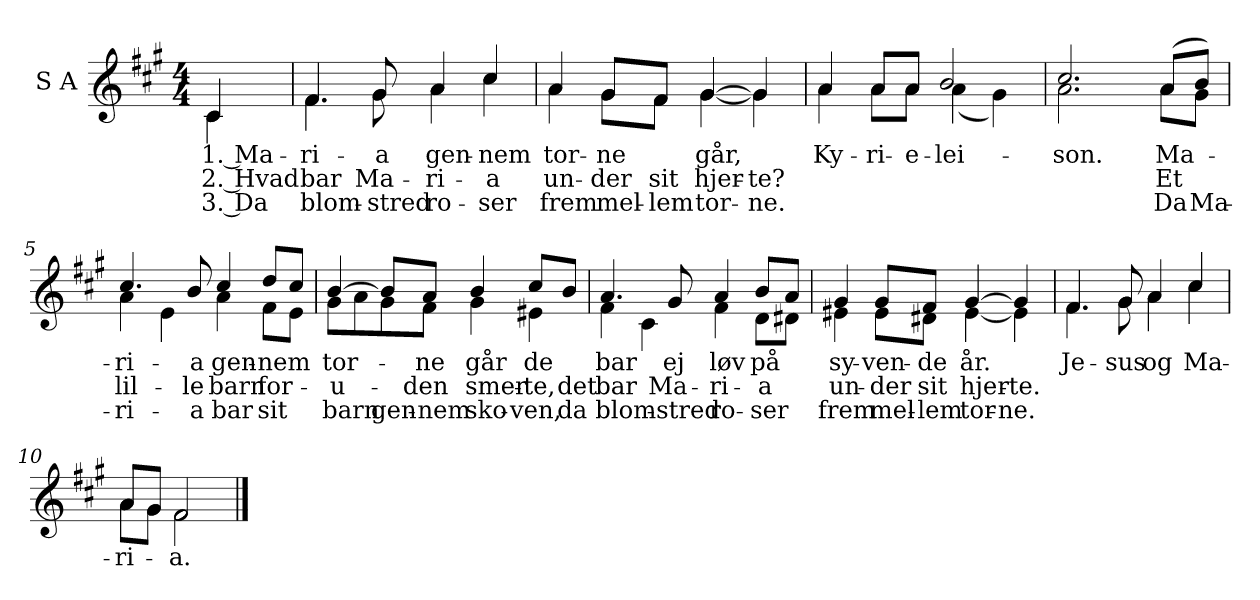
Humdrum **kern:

**kern	**text	**text	**text
*part1	*part1	*part1	*part1
*staff1	*staff1	*staff1	*staff1
*I"S A	*	*	*
*I'S A	*	*	*
*clefG2	*	*	*
*k[f#c#g#]	*	*	*
*M4/4	*	*	*
=	=	=	=
!	!LO:LY:b	!LO:LY:b	!LO:LY:b
*^	*	*	*
4c#/	4c#\	1. Ma-	2. Hvad	3. Da
=1	=1	=1	=1	=1
!	!	!LO:LY:b	!LO:LY:b	!LO:LY:b
4.f#/	4.f#\	-ri-	bar	blom-
!	!	!LO:LY:b	!LO:LY:b	!LO:LY:b
8g#/	8g#\	-a	Ma-	-stred
!	!	!LO:LY:b	!LO:LY:b	!LO:LY:b
4a/	4a\	gen-	-ri-	ro-
!	!	!LO:LY:b	!LO:LY:b	!LO:LY:b
4cc#/	4cc#\	-nem	-a	-ser
=2	=2	=2	=2	=2
!	!	!LO:LY:b	!LO:LY:b	!LO:LY:b
4a/	4a\	tor-	un-	frem
!	!	!LO:LY:b	!LO:LY:b	!LO:LY:b
8g#/L	8g#\L	-ne	-der	mel-
!	!	!	!LO:LY:b	!LO:LY:b
8f#/J	8f#\J	.	sit	-lem
!	!	!LO:LY:b	!LO:LY:b	!LO:LY:b
[4g#/	[4g#\	går,	hjer-	tor-
!	!	!	!LO:LY:b	!LO:LY:b
4g#/]	4g#\]	.	-te?	-ne.
=3	=3	=3	=3	=3
!	!	!LO:LY:b	!	!
4a/	4a\	Ky-	.	.
!	!	!LO:LY:b	!	!
8a/L	8a\L	-ri-	.	.
!	!	!LO:LY:b	!	!
8a/J	8a\J	-e-	.	.
!	!	!LO:LY:b	!	!
2b/	(<4a\	-lei-	.	.
.	4g#\)	.	.	.
=4	=4	=4	=4	=4
!	!	!LO:LY:b	!	!
2.cc#/	2.a\	-son.	.	.
!	!	!LO:LY:b	!LO:LY:b	!LO:LY:b
(>8a/L	8a\L	Ma-	Et	Da
!	!	!	!	!LO:LY:b
8b/J)	8g#\J	.	.	Ma-
!!LO:LB:g=z	!!
=5	=5	=5	=5	=5
!	!	!LO:LY:b	!LO:LY:b	!LO:LY:b
4.cc#/	4a\	-ri-	lil-	-ri-
.	4e\	.	.	.
!	!	!LO:LY:b	!LO:LY:b	!LO:LY:b
8b/	.	-a	-le	-a
!	!	!LO:LY:b	!LO:LY:b	!LO:LY:b
4cc#/	4a\	gen-	barn	bar
!	!	!LO:LY:b	!LO:LY:b	!LO:LY:b
8dd/L	8f#\L	-nem	for-	sit
8cc#/J	8e\J	.	.	.
=6	=6	=6	=6	=6
!	!	!LO:LY:b	!LO:LY:b	!LO:LY:b
[4b/	8g#\L	tor-	-u-	barn
.	8a\	.	.	.
!	!	!	!	!LO:LY:b
8b/L]	8g#\	.	.	gen-
!	!	!LO:LY:b	!LO:LY:b	!LO:LY:b
8a/J	8f#\J	-ne	-den	-nem
!	!	!LO:LY:b	!LO:LY:b	!LO:LY:b
4b/	4g#\	går	smer-	sko-
!	!	!LO:LY:b	!LO:LY:b	!LO:LY:b
8cc#/L	4e#X\	de	-te,	-ven,
!	!	!	!LO:LY:b	!LO:LY:b
8b/J	.	.	det	da
=7	=7	=7	=7	=7
!	!	!LO:LY:b	!LO:LY:b	!LO:LY:b
4.a/	4f#\	bar	bar	blom-
.	4c#\	.	.	.
!	!	!LO:LY:b	!LO:LY:b	!LO:LY:b
8g#/	.	ej	Ma-	-stred
!	!	!LO:LY:b	!LO:LY:b	!LO:LY:b
4a/	4f#\	løv	-ri-	ro-
!	!	!LO:LY:b	!LO:LY:b	!LO:LY:b
8b/L	8d\L	på	-a	-ser
8a/J	8d#X\J	.	.	.
=8	=8	=8	=8	=8
!	!	!LO:LY:b	!LO:LY:b	!LO:LY:b
4g#/	4e#X\	sy-	un-	frem
!	!	!LO:LY:b	!LO:LY:b	!LO:LY:b
8g#/L	8e#\L	-ven-	-der	mel-
!	!	!LO:LY:b	!LO:LY:b	!LO:LY:b
8f#/J	8d#X\J	-de	sit	-lem
!	!	!LO:LY:b	!LO:LY:b	!LO:LY:b
[4g#/	[4e#\	år.	hjer-	tor-
!	!	!	!LO:LY:b	!LO:LY:b
4g#/]	4e#\]	.	-te.	-ne.
!!LO:LB:g=z	!!
=9	=9	=9	=9	=9
!	!	!LO:LY:b	!	!
4.f#/	4.f#\	Je-	.	.
!	!	!LO:LY:b	!	!
8g#/	8g#\	-sus	.	.
!	!	!LO:LY:b	!	!
4a/	4a\	og	.	.
!	!	!LO:LY:b	!	!
4cc#/	4cc#\	Ma-	.	.
=10	=10	=10	=10	=10
!	!	!LO:LY:b	!	!
8a/L	8a\L	-ri-	.	.
8g#/J	8g#\J	.	.	.
!	!	!LO:LY:b	!	!
2f#/	2f#\	-a.	.	.
*v	*v	*	*	*
==	==	==	==
*-	*-	*-	*-
